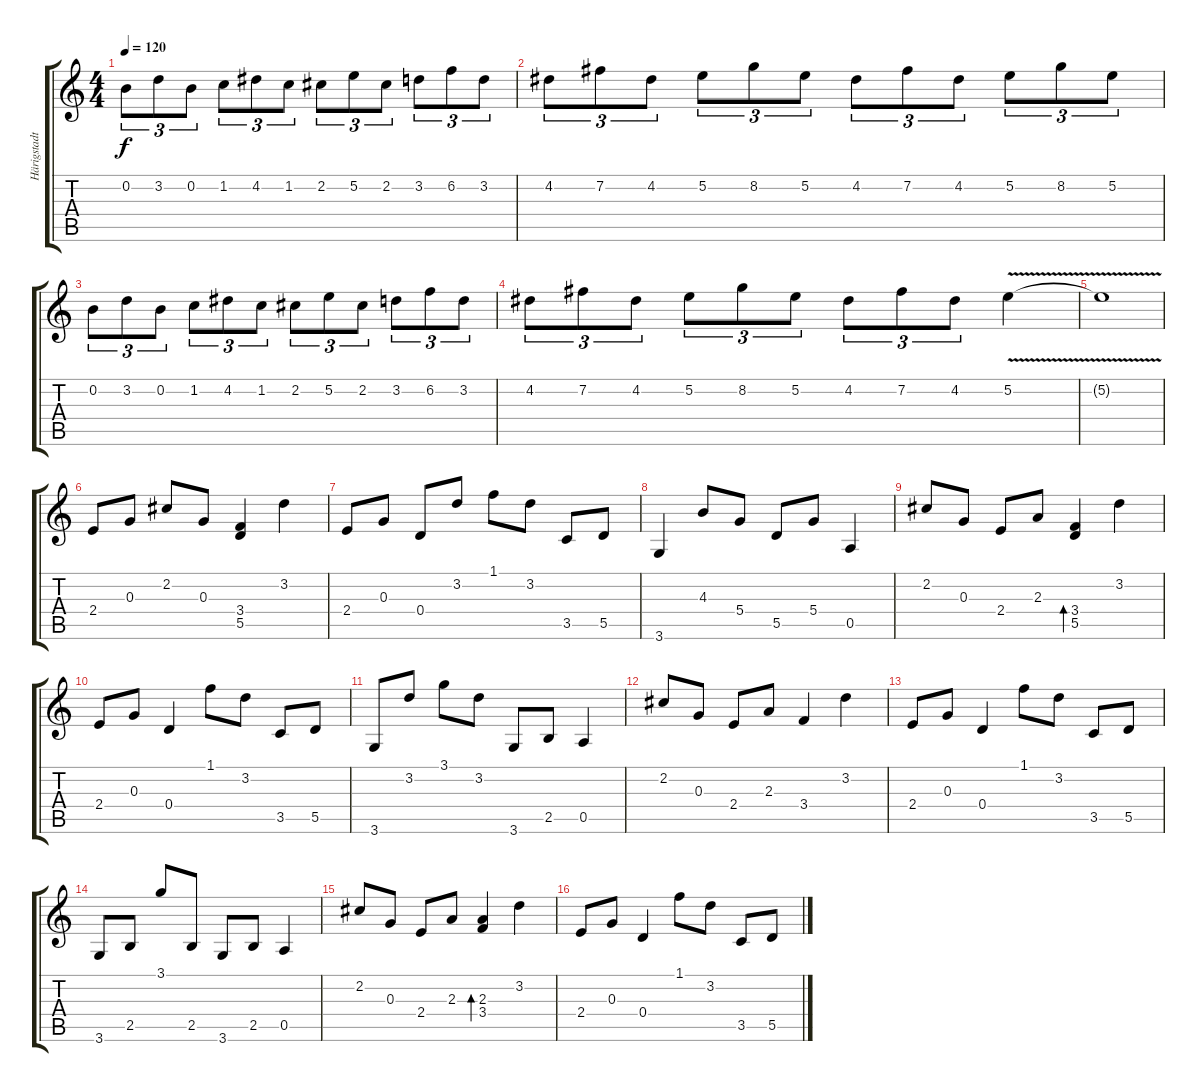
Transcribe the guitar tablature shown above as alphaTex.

\track ("Härigstadt" "Härigstadt") {instrument distortionguitar}
\staff {score tabs}
\tuning (E4 B3 G3 D3 A2 E2) {hide}
\ts (4 4)
\tempo 120
\clef g2
\ks c
0.2.8{tu (3 2) dy f} 3.2.8{tu (3 2)} 0.2.8{tu (3 2)} 1.2.8{tu (3 2)} 4.2.8{tu (3 2)} 1.2.8{tu (3 2)} 2.2.8{tu (3 2)} 5.2.8{tu (3 2)} 2.2.8{tu (3 2)} 3.2.8{tu (3 2)} 6.2.8{tu (3 2)} 3.2.8{tu (3 2)} |
4.2.8{tu (3 2)} 7.2.8{tu (3 2)} 4.2.8{tu (3 2)} 5.2.8{tu (3 2)} 8.2.8{tu (3 2)} 5.2.8{tu (3 2)} 4.2.8{tu (3 2)} 7.2.8{tu (3 2)} 4.2.8{tu (3 2)} 5.2.8{tu (3 2)} 8.2.8{tu (3 2)} 5.2.8{tu (3 2)} |
0.2.8{tu (3 2)} 3.2.8{tu (3 2)} 0.2.8{tu (3 2)} 1.2.8{tu (3 2)} 4.2.8{tu (3 2)} 1.2.8{tu (3 2)} 2.2.8{tu (3 2)} 5.2.8{tu (3 2)} 2.2.8{tu (3 2)} 3.2.8{tu (3 2)} 6.2.8{tu (3 2)} 3.2.8{tu (3 2)} |
4.2.8{tu (3 2)} 7.2.8{tu (3 2)} 4.2.8{tu (3 2)} 5.2.8{tu (3 2)} 8.2.8{tu (3 2)} 5.2.8{tu (3 2)} 4.2.8{tu (3 2)} 7.2.8{tu (3 2)} 4.2.8{tu (3 2)} 5.2{v}.4 |
5.2{t}.1 |
2.4.8{volume 0 instrument electricguitarclean} 0.3.8{volume 6} 2.2.8{volume 9} 0.3.8{volume 12} (3.4 5.5).4 3.2.4 |
2.4.8 0.3.8 0.4.8 3.2.8 1.1.8 3.2.8 3.5.8 5.5.8 |
3.6.4 4.3.8 5.4.8 5.5.8 5.4.8 0.5.4 |
2.2.8 0.3.8 2.4.8 2.3.8 (3.4 5.5).4{bd 60} 3.2.4 |
2.4.8 0.3.8 0.4.4 1.1.8 3.2.8 3.5.8 5.5.8 |
3.6.8 3.2.8 3.1.8 3.2.8 3.6.8 2.5.8 0.5.4 |
2.2.8 0.3.8 2.4.8 2.3.8 3.4.4 3.2.4 |
2.4.8 0.3.8 0.4.4 1.1.8 3.2.8 3.5.8 5.5.8 |
3.6.8 2.5.8 3.1.8 2.5.8 3.6.8 2.5.8 0.5.4 |
2.2.8 0.3.8 2.4.8 2.3.8 (2.3 3.4).4{bd 240} 3.2.4 |
2.4.8 0.3.8 0.4.4 1.1.8 3.2.8 3.5.8 5.5.8
